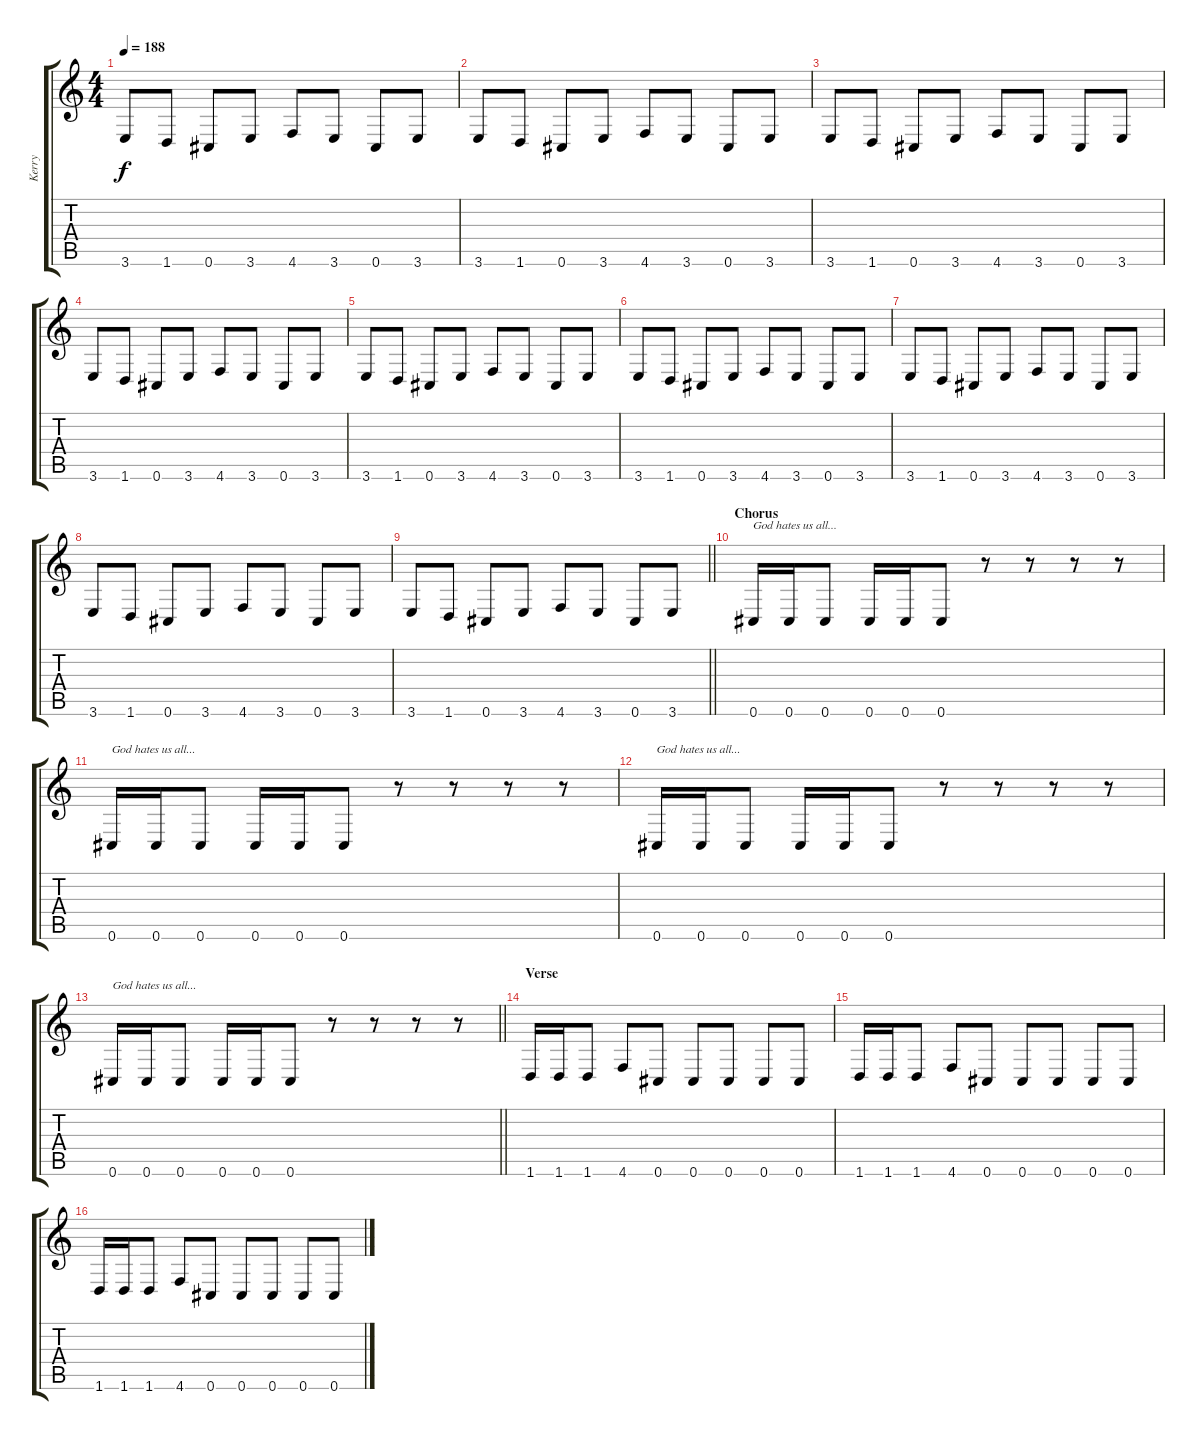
\track ("Kerry" "Kerry") {instrument overdrivenguitar}
\staff {score tabs}
\tuning (Db4 Ab3 E3 B2 Gb2 Db2) {hide}
\ts (4 4)
\tempo 188
\clef g2
\ks c
3.6.8{dy f} 1.6.8 0.6.8 3.6.8 4.6.8 3.6.8 0.6.8 3.6.8 |
3.6.8 1.6.8 0.6.8 3.6.8 4.6.8 3.6.8 0.6.8 3.6.8 |
3.6.8 1.6.8 0.6.8 3.6.8 4.6.8 3.6.8 0.6.8 3.6.8 |
3.6.8 1.6.8 0.6.8 3.6.8 4.6.8 3.6.8 0.6.8 3.6.8 |
3.6.8 1.6.8 0.6.8 3.6.8 4.6.8 3.6.8 0.6.8 3.6.8 |
3.6.8 1.6.8 0.6.8 3.6.8 4.6.8 3.6.8 0.6.8 3.6.8 |
3.6.8 1.6.8 0.6.8 3.6.8 4.6.8 3.6.8 0.6.8 3.6.8 |
3.6.8 1.6.8 0.6.8 3.6.8 4.6.8 3.6.8 0.6.8 3.6.8 |
\barLineRight lightlight
3.6.8 1.6.8 0.6.8 3.6.8 4.6.8 3.6.8 0.6.8 3.6.8 |
\section ("" "Chorus")
0.6.16{txt "God hates us all..."} 0.6.16 0.6.8 0.6.16 0.6.16 0.6.8 r.8 r.8 r.8 r.8 |
0.6.16{txt "God hates us all..."} 0.6.16 0.6.8 0.6.16 0.6.16 0.6.8 r.8 r.8 r.8 r.8 |
0.6.16{txt "God hates us all..."} 0.6.16 0.6.8 0.6.16 0.6.16 0.6.8 r.8 r.8 r.8 r.8 |
\barLineRight lightlight
0.6.16{txt "God hates us all..."} 0.6.16 0.6.8 0.6.16 0.6.16 0.6.8 r.8 r.8 r.8 r.8 |
\section ("" "Verse")
1.6.16 1.6.16 1.6.8 4.6.8 0.6.8 0.6.8 0.6.8 0.6.8 0.6.8 |
1.6.16 1.6.16 1.6.8 4.6.8 0.6.8 0.6.8 0.6.8 0.6.8 0.6.8 |
1.6.16 1.6.16 1.6.8 4.6.8 0.6.8 0.6.8 0.6.8 0.6.8 0.6.8
